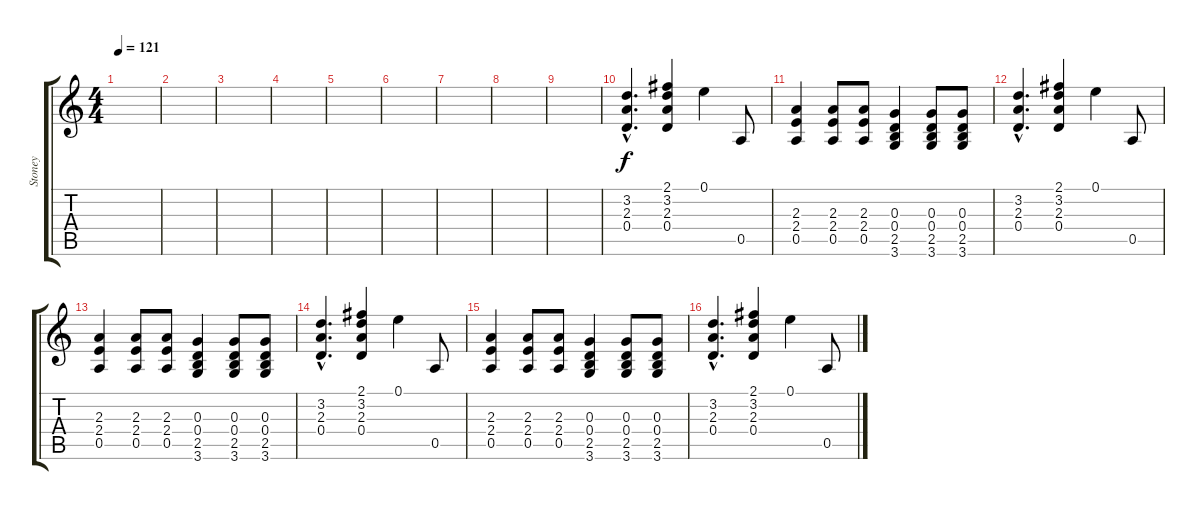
\track ("Stoney" "Stoney") {instrument acousticguitarsteel}
\staff {score tabs}
\tuning (E4 B3 G3 D3 A2 E2) {hide}
\ts (4 4)
\tempo 121
\clef g2
\ks c
|
|
|
|
|
|
|
|
|
(3.2{hac} 2.3{hac} 0.4{hac}).4{d} (2.1 3.2 2.3 0.4).4 0.1.4 0.5.8 |
(2.3 2.4 0.5).4 (2.3 2.4 0.5).8 (2.3 2.4 0.5).8 (0.3 0.4 2.5 3.6).4 (0.3 0.4 2.5 3.6).8 (0.3 0.4 2.5 3.6).8 |
(3.2{hac} 2.3{hac} 0.4{hac}).4{d} (2.1 3.2 2.3 0.4).4 0.1.4 0.5.8 |
(2.3 2.4 0.5).4 (2.3 2.4 0.5).8 (2.3 2.4 0.5).8 (0.3 0.4 2.5 3.6).4 (0.3 0.4 2.5 3.6).8 (0.3 0.4 2.5 3.6).8 |
(3.2{hac} 2.3{hac} 0.4{hac}).4{d} (2.1 3.2 2.3 0.4).4 0.1.4 0.5.8 |
(2.3 2.4 0.5).4 (2.3 2.4 0.5).8 (2.3 2.4 0.5).8 (0.3 0.4 2.5 3.6).4 (0.3 0.4 2.5 3.6).8 (0.3 0.4 2.5 3.6).8 |
(3.2{hac} 2.3{hac} 0.4{hac}).4{d} (2.1 3.2 2.3 0.4).4 0.1.4 0.5.8
